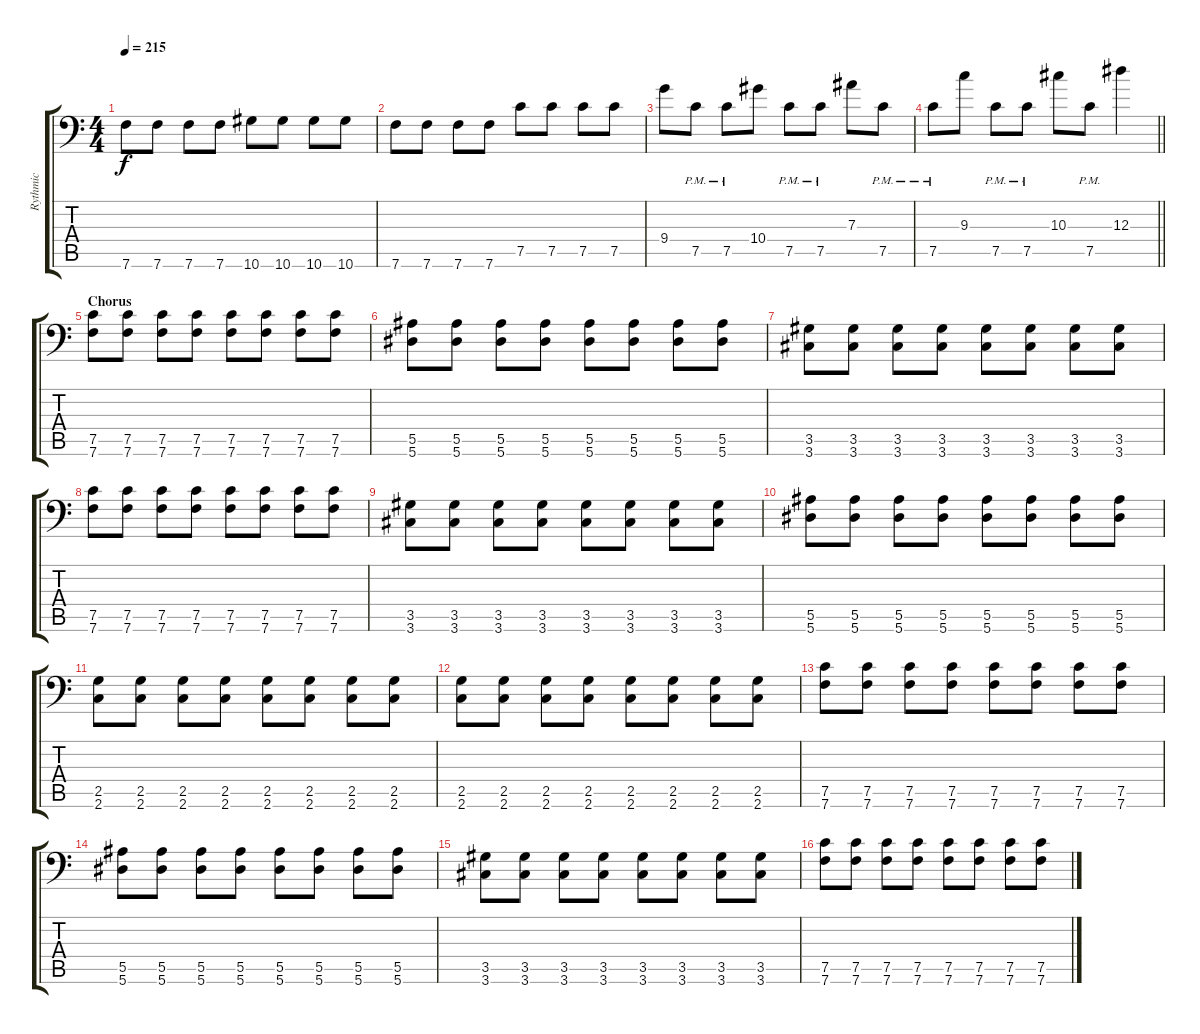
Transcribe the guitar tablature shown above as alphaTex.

\track ("Rythmic" "Rythmic") {instrument distortionguitar}
\staff {score tabs}
\tuning (C4 G3 Eb3 Bb2 F2 Bb1) {hide}
\ts (4 4)
\tempo 215
\clef f4
\ks c
7.6.8{dy f} 7.6.8 7.6.8 7.6.8 10.6.8 10.6.8 10.6.8 10.6.8 |
7.6.8 7.6.8 7.6.8 7.6.8 7.5.8 7.5.8 7.5.8 7.5.8 |
9.4.8 7.5{pm}.8 7.5{pm}.8 10.4.8 7.5{pm}.8 7.5{pm}.8 7.3.8 7.5{pm}.8 |
\barLineRight lightlight
7.5{pm}.8 9.3.8 7.5{pm}.8 7.5{pm}.8 10.3.8 7.5{pm}.8 12.3.4 |
\section ("" "Chorus")
(7.5 7.6).8 (7.5 7.6).8 (7.5 7.6).8 (7.5 7.6).8 (7.5 7.6).8 (7.5 7.6).8 (7.5 7.6).8 (7.5 7.6).8 |
(5.5 5.6).8 (5.5 5.6).8 (5.5 5.6).8 (5.5 5.6).8 (5.5 5.6).8 (5.5 5.6).8 (5.5 5.6).8 (5.5 5.6).8 |
(3.5 3.6).8 (3.5 3.6).8 (3.5 3.6).8 (3.5 3.6).8 (3.5 3.6).8 (3.5 3.6).8 (3.5 3.6).8 (3.5 3.6).8 |
(7.5 7.6).8 (7.5 7.6).8 (7.5 7.6).8 (7.5 7.6).8 (7.5 7.6).8 (7.5 7.6).8 (7.5 7.6).8 (7.5 7.6).8 |
(3.5 3.6).8 (3.5 3.6).8 (3.5 3.6).8 (3.5 3.6).8 (3.5 3.6).8 (3.5 3.6).8 (3.5 3.6).8 (3.5 3.6).8 |
(5.5 5.6).8 (5.5 5.6).8 (5.5 5.6).8 (5.5 5.6).8 (5.5 5.6).8 (5.5 5.6).8 (5.5 5.6).8 (5.5 5.6).8 |
(2.5 2.6).8 (2.5 2.6).8 (2.5 2.6).8 (2.5 2.6).8 (2.5 2.6).8 (2.5 2.6).8 (2.5 2.6).8 (2.5 2.6).8 |
(2.5 2.6).8 (2.5 2.6).8 (2.5 2.6).8 (2.5 2.6).8 (2.5 2.6).8 (2.5 2.6).8 (2.5 2.6).8 (2.5 2.6).8 |
(7.5 7.6).8 (7.5 7.6).8 (7.5 7.6).8 (7.5 7.6).8 (7.5 7.6).8 (7.5 7.6).8 (7.5 7.6).8 (7.5 7.6).8 |
(5.5 5.6).8 (5.5 5.6).8 (5.5 5.6).8 (5.5 5.6).8 (5.5 5.6).8 (5.5 5.6).8 (5.5 5.6).8 (5.5 5.6).8 |
(3.5 3.6).8 (3.5 3.6).8 (3.5 3.6).8 (3.5 3.6).8 (3.5 3.6).8 (3.5 3.6).8 (3.5 3.6).8 (3.5 3.6).8 |
(7.5 7.6).8 (7.5 7.6).8 (7.5 7.6).8 (7.5 7.6).8 (7.5 7.6).8 (7.5 7.6).8 (7.5 7.6).8 (7.5 7.6).8
